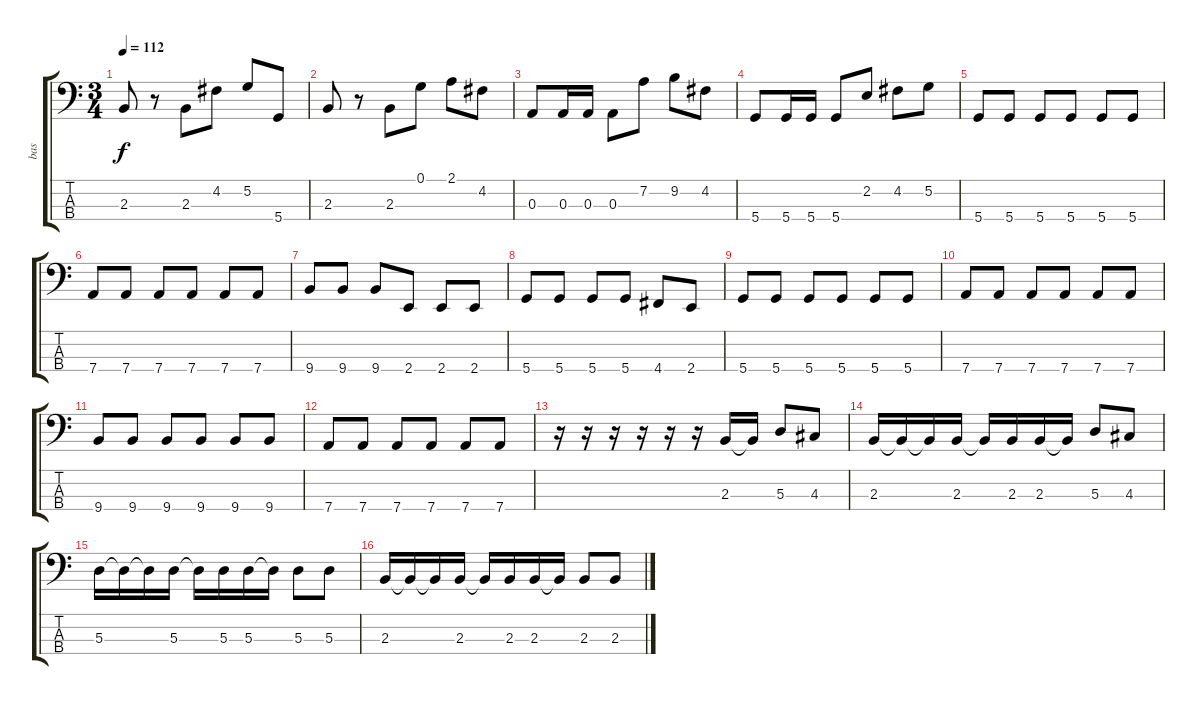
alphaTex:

\track ("bas" "bas") {instrument electricbassfinger}
\staff {score tabs}
\tuning (G2 D2 A1 D1) {hide}
\ts (3 4)
\tempo 112
\clef f4
\ks c
2.3.8{dy f} r.8 2.3.8 4.2.8 5.2.8 5.4.8 |
2.3.8 r.8 2.3.8 0.1.8 2.1.8 4.2.8 |
0.3.8 0.3.16 0.3.16 0.3.8 7.2.8 9.2.8 4.2.8 |
5.4.8 5.4.16 5.4.16 5.4.8 2.2.8 4.2.8 5.2.8 |
5.4.8 5.4.8 5.4.8 5.4.8 5.4.8 5.4.8 |
7.4.8 7.4.8 7.4.8 7.4.8 7.4.8 7.4.8 |
9.4.8 9.4.8 9.4.8 2.4.8 2.4.8 2.4.8 |
5.4.8 5.4.8 5.4.8 5.4.8 4.4.8 2.4.8 |
5.4.8 5.4.8 5.4.8 5.4.8 5.4.8 5.4.8 |
7.4.8 7.4.8 7.4.8 7.4.8 7.4.8 7.4.8 |
9.4.8 9.4.8 9.4.8 9.4.8 9.4.8 9.4.8 |
7.4.8 7.4.8 7.4.8 7.4.8 7.4.8 7.4.8 |
r.16 r.16 r.16 r.16 r.16 r.16 2.3.16 2.3{t}.16 5.3.8 4.3.8 |
2.3.16 2.3{t}.16 2.3{t}.16 2.3.16 2.3{t}.16 2.3.16 2.3.16 2.3{t}.16 5.3.8 4.3.8 |
5.3.16 5.3{t}.16 5.3{t}.16 5.3.16 5.3{t}.16 5.3.16 5.3.16 5.3{t}.16 5.3.8 5.3.8 |
2.3.16 2.3{t}.16 2.3{t}.16 2.3.16 2.3{t}.16 2.3.16 2.3.16 2.3{t}.16 2.3.8 2.3.8
